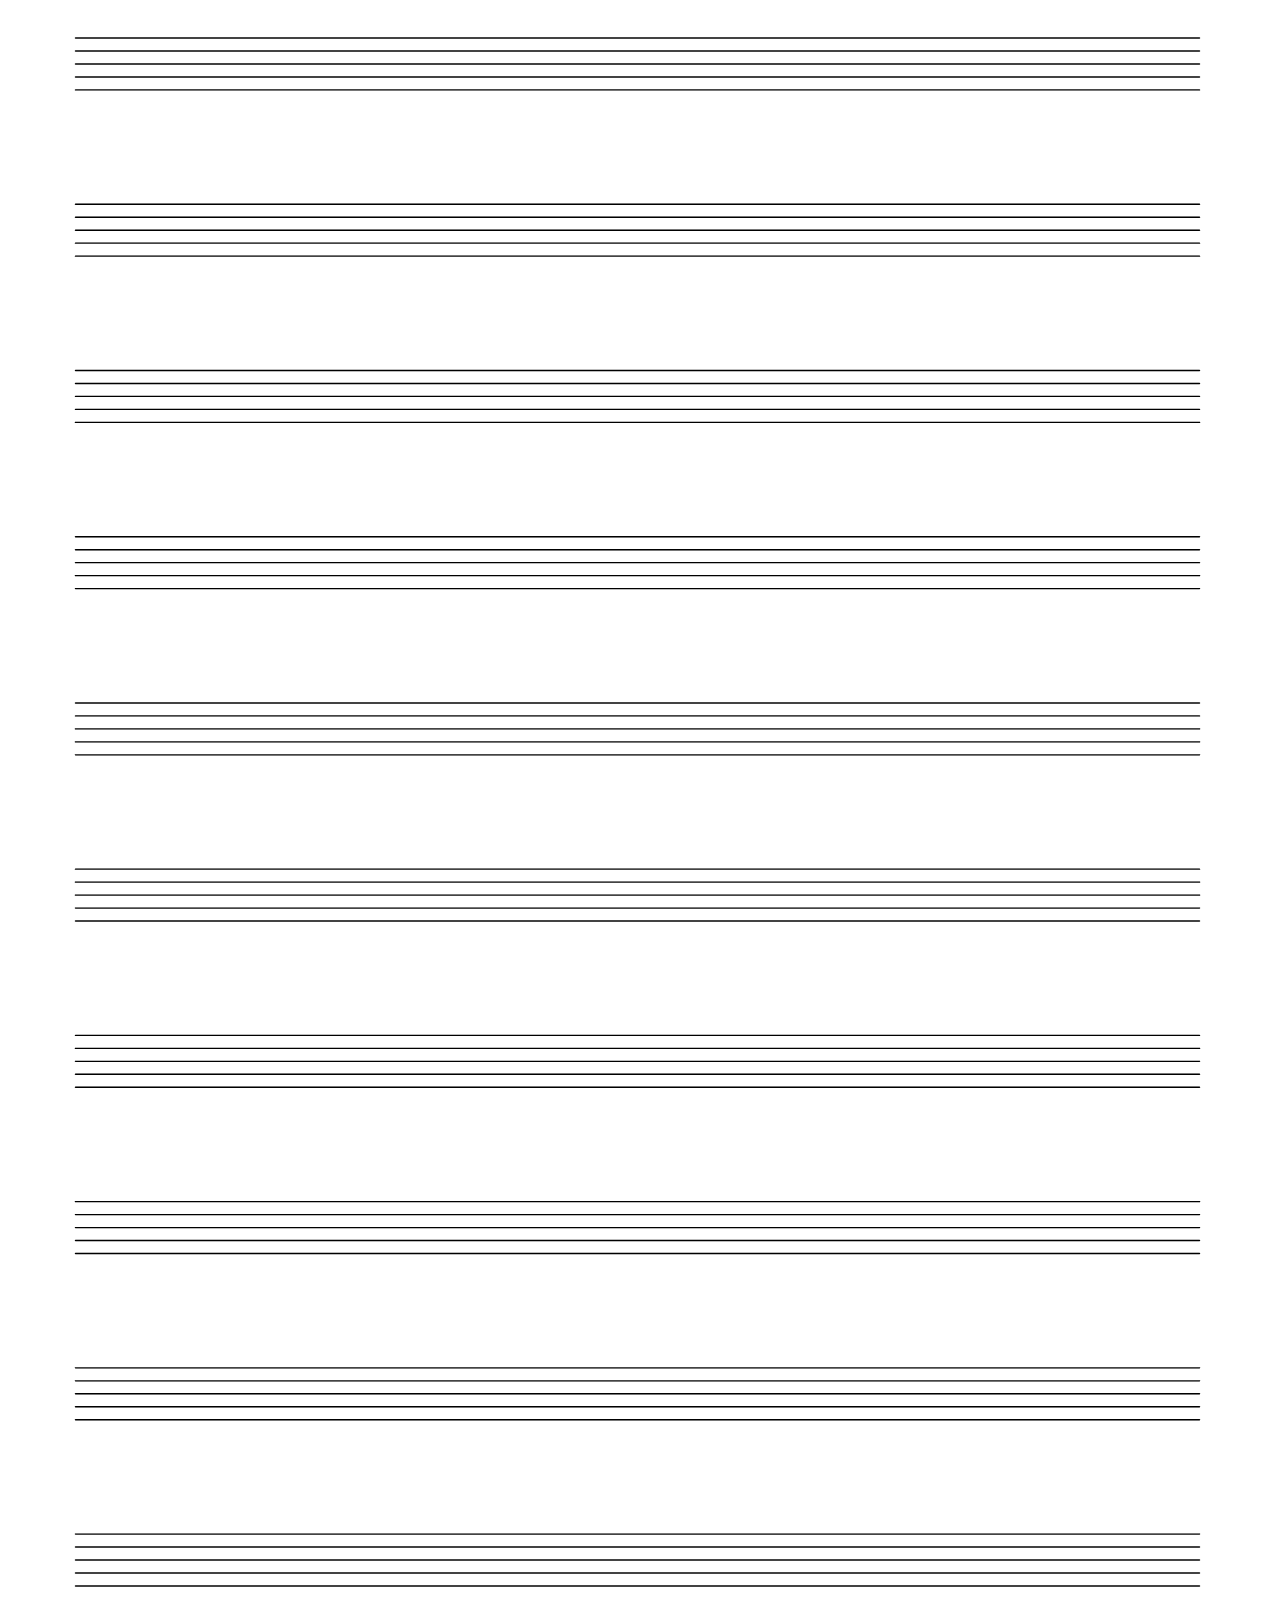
#(set-global-staff-size 25)

\header {
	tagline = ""
}

\score {
  { 
    \repeat unfold 10 { s1 \break } 
  }
  \layout {
    indent = 0\in
    \context {
      \Staff
      \remove "Time_signature_engraver"
      \remove "Clef_engraver"
      \remove "Bar_engraver"
    }
    \context {
      \Score
      \remove "Bar_number_engraver"
    }
  }
}

\paper {
  #(set-paper-size "letter")
  ragged-last-bottom = ##f
  line-width = 7.5\in
  left-margin = 0.5\in
  bottom-margin = 0.25\in
  top-margin = 0.25\in
}
